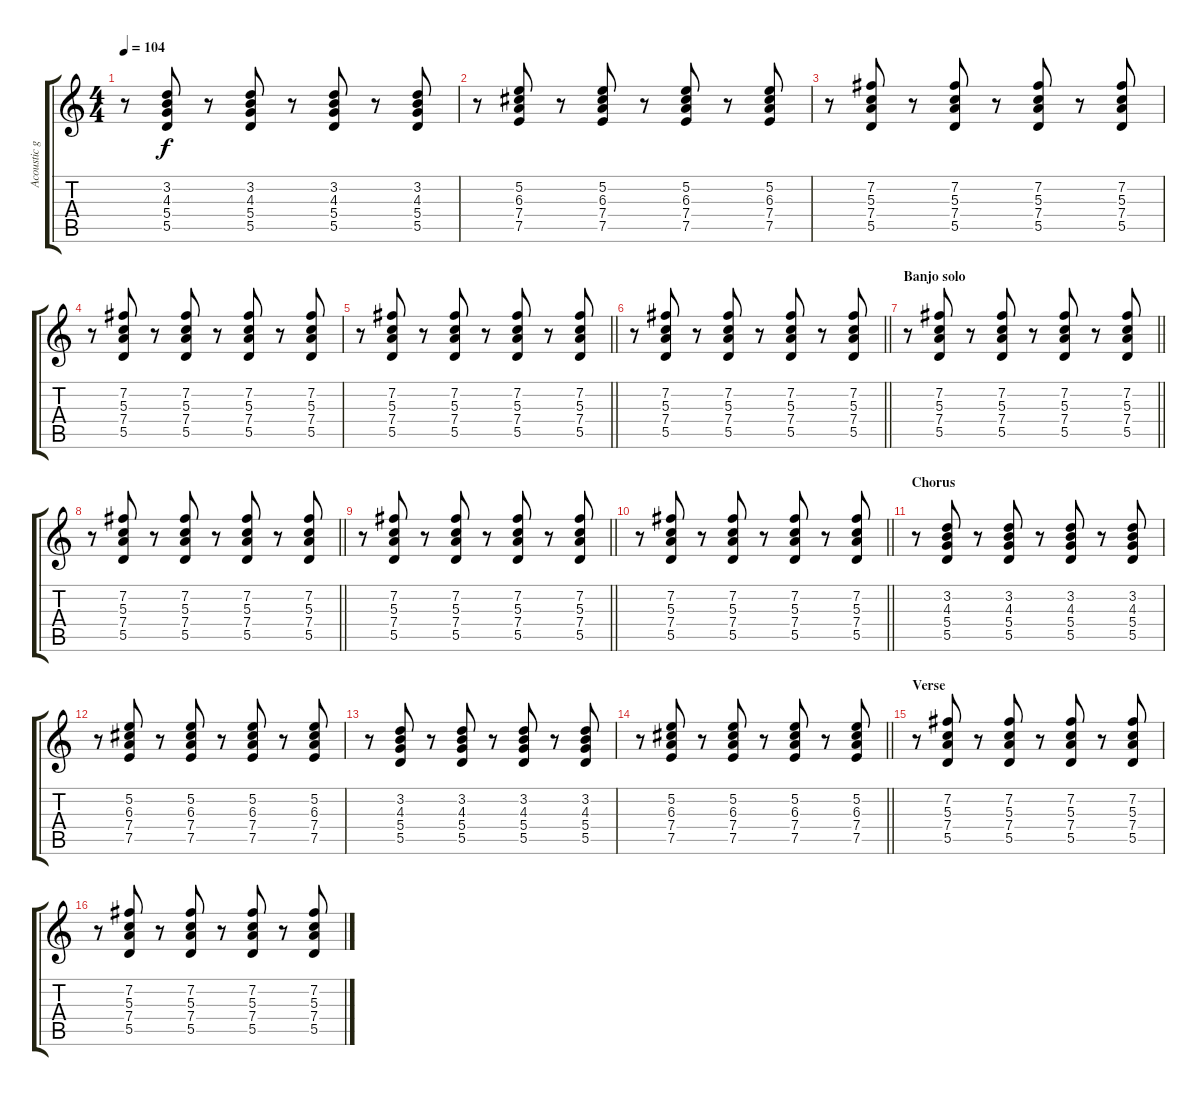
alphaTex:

\track ("Acoustic guitar" "Acoustic g") {instrument acousticguitarsteel}
\staff {score tabs}
\tuning (E4 B3 G3 D3 A2 E2) {hide}
\ts (4 4)
\tempo 104
\clef g2
\ks c
r.8{dy f} (3.2 4.3 5.4 5.5).8 r.8 (3.2 4.3 5.4 5.5).8 r.8 (3.2 4.3 5.4 5.5).8 r.8 (3.2 4.3 5.4 5.5).8 |
r.8 (5.2 6.3 7.4 7.5).8 r.8 (5.2 6.3 7.4 7.5).8 r.8 (5.2 6.3 7.4 7.5).8 r.8 (5.2 6.3 7.4 7.5).8 |
r.8 (7.2 5.3 7.4 5.5).8 r.8 (7.2 5.3 7.4 5.5).8 r.8 (7.2 5.3 7.4 5.5).8 r.8 (7.2 5.3 7.4 5.5).8 |
r.8 (7.2 5.3 7.4 5.5).8 r.8 (7.2 5.3 7.4 5.5).8 r.8 (7.2 5.3 7.4 5.5).8 r.8 (7.2 5.3 7.4 5.5).8 |
\barLineRight lightlight
r.8 (7.2 5.3 7.4 5.5).8 r.8 (7.2 5.3 7.4 5.5).8 r.8 (7.2 5.3 7.4 5.5).8 r.8 (7.2 5.3 7.4 5.5).8 |
\barLineRight lightlight
r.8 (7.2 5.3 7.4 5.5).8 r.8 (7.2 5.3 7.4 5.5).8 r.8 (7.2 5.3 7.4 5.5).8 r.8 (7.2 5.3 7.4 5.5).8 |
\section ("" "Banjo solo")
\barLineRight lightlight
r.8 (7.2 5.3 7.4 5.5).8 r.8 (7.2 5.3 7.4 5.5).8 r.8 (7.2 5.3 7.4 5.5).8 r.8 (7.2 5.3 7.4 5.5).8 |
\barLineRight lightlight
r.8 (7.2 5.3 7.4 5.5).8 r.8 (7.2 5.3 7.4 5.5).8 r.8 (7.2 5.3 7.4 5.5).8 r.8 (7.2 5.3 7.4 5.5).8 |
\barLineRight lightlight
r.8 (7.2 5.3 7.4 5.5).8 r.8 (7.2 5.3 7.4 5.5).8 r.8 (7.2 5.3 7.4 5.5).8 r.8 (7.2 5.3 7.4 5.5).8 |
\barLineRight lightlight
r.8 (7.2 5.3 7.4 5.5).8 r.8 (7.2 5.3 7.4 5.5).8 r.8 (7.2 5.3 7.4 5.5).8 r.8 (7.2 5.3 7.4 5.5).8 |
\section ("" "Chorus")
r.8 (3.2 4.3 5.4 5.5).8 r.8 (3.2 4.3 5.4 5.5).8 r.8 (3.2 4.3 5.4 5.5).8 r.8 (3.2 4.3 5.4 5.5).8 |
r.8 (5.2 6.3 7.4 7.5).8 r.8 (5.2 6.3 7.4 7.5).8 r.8 (5.2 6.3 7.4 7.5).8 r.8 (5.2 6.3 7.4 7.5).8 |
r.8 (3.2 4.3 5.4 5.5).8 r.8 (3.2 4.3 5.4 5.5).8 r.8 (3.2 4.3 5.4 5.5).8 r.8 (3.2 4.3 5.4 5.5).8 |
\barLineRight lightlight
r.8 (5.2 6.3 7.4 7.5).8 r.8 (5.2 6.3 7.4 7.5).8 r.8 (5.2 6.3 7.4 7.5).8 r.8 (5.2 6.3 7.4 7.5).8 |
\section ("" "Verse")
r.8 (7.2 5.3 7.4 5.5).8 r.8 (7.2 5.3 7.4 5.5).8 r.8 (7.2 5.3 7.4 5.5).8 r.8 (7.2 5.3 7.4 5.5).8 |
r.8 (7.2 5.3 7.4 5.5).8 r.8 (7.2 5.3 7.4 5.5).8 r.8 (7.2 5.3 7.4 5.5).8 r.8 (7.2 5.3 7.4 5.5).8
